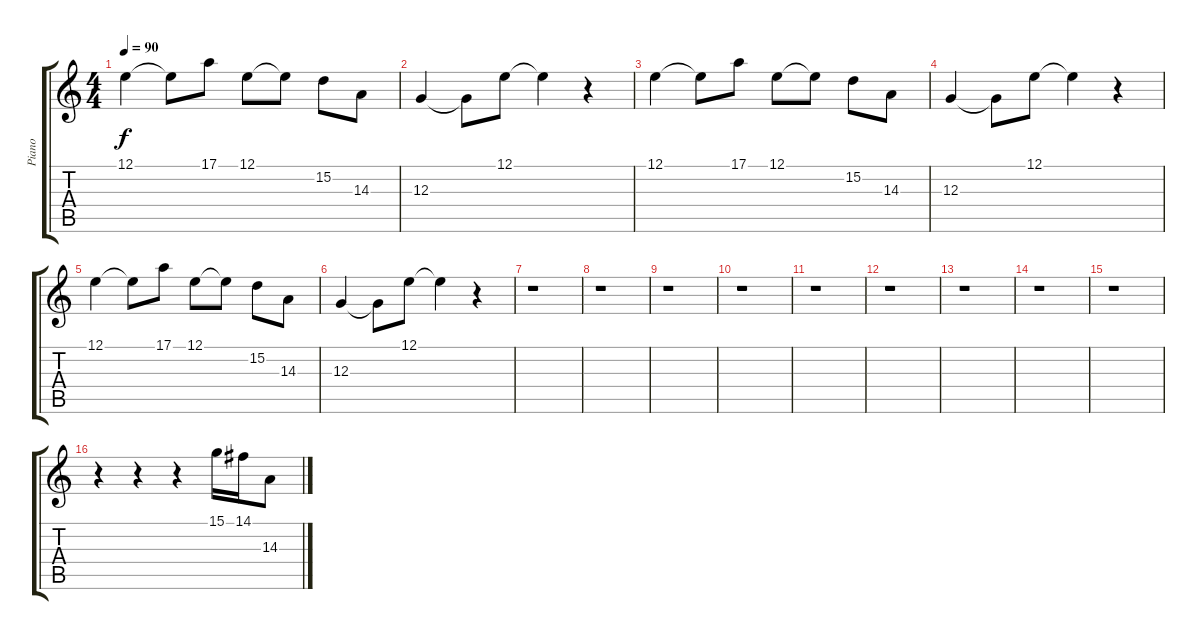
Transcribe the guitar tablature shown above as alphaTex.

\track ("Piano" "Piano") {instrument acousticgrandpiano}
\staff {score tabs}
\tuning (E4 B3 G3 D3 A2 E2) {hide}
\ts (4 4)
\tempo 90
\clef g2
\ks c
12.1.4{dy f} 12.1{t}.8 17.1.8 12.1.8 12.1{t}.8 15.2.8 14.3.8 |
12.3.4 12.3{t}.8 12.1.8 12.1{t}.4 r.4 |
12.1.4 12.1{t}.8 17.1.8 12.1.8 12.1{t}.8 15.2.8 14.3.8 |
12.3.4 12.3{t}.8 12.1.8 12.1{t}.4 r.4 |
12.1.4 12.1{t}.8 17.1.8 12.1.8 12.1{t}.8 15.2.8 14.3.8 |
12.3.4 12.3{t}.8 12.1.8 12.1{t}.4 r.4 |
r.1 |
r.1 |
r.1 |
r.1 |
r.1 |
r.1 |
r.1 |
r.1 |
r.1 |
r.4 r.4 r.4 15.1.16 14.1.16 14.3.8
